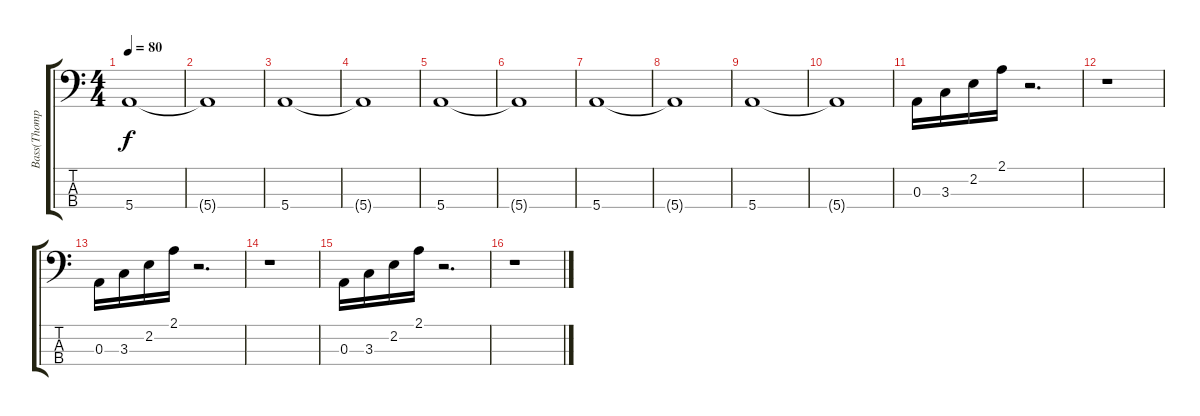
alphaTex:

\track ("Bass(Thompson)" "Bass(Thomp") {instrument electricbasspick}
\staff {score tabs}
\tuning (G2 D2 A1 E1) {hide}
\ts (4 4)
\tempo 80
\clef f4
\ks c
5.4.1{dy f} |
5.4{t}.1 |
5.4.1 |
5.4{t}.1 |
5.4.1 |
5.4{t}.1 |
5.4.1 |
5.4{t}.1 |
5.4.1 |
5.4{t}.1 |
0.3.16 3.3.16 2.2.16 2.1.16 r.2{d} |
r.1 |
0.3.16 3.3.16 2.2.16 2.1.16 r.2{d} |
r.1 |
0.3.16 3.3.16 2.2.16 2.1.16 r.2{d} |
r.1
